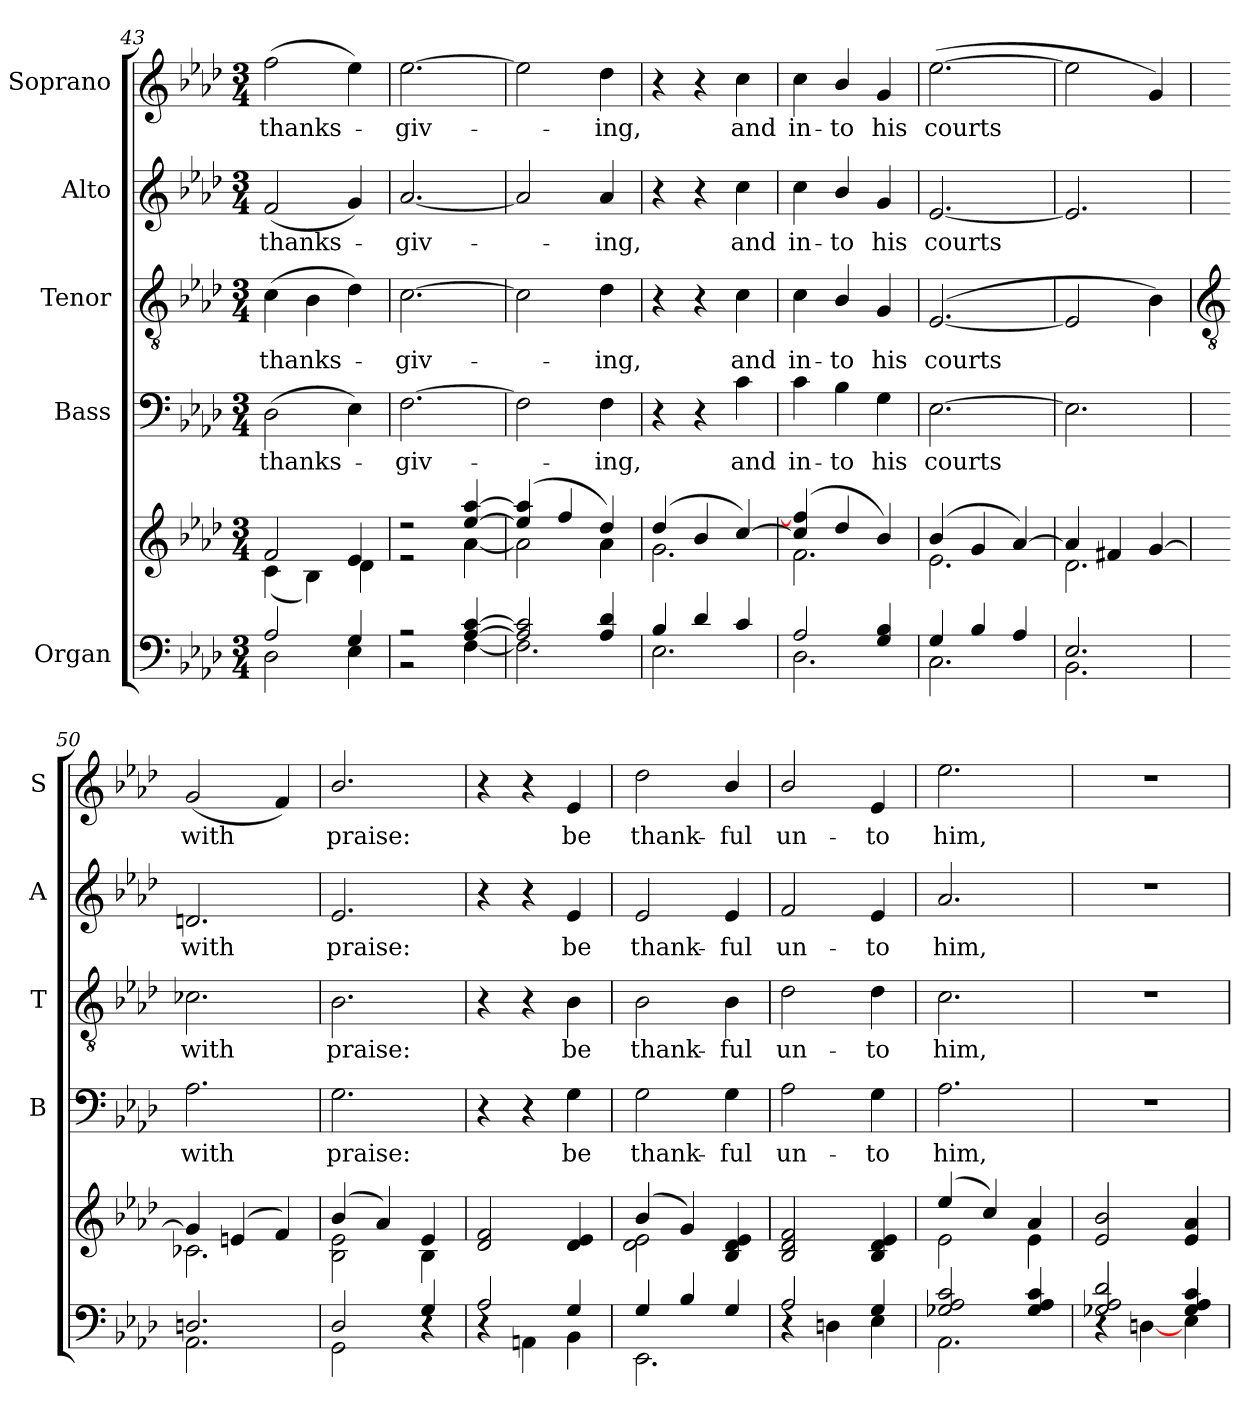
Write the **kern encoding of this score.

**kern	**kern	**kern	**text	**kern	**text	**kern	**text	**kern	**text
*part5	*part5	*part4	*part4	*part3	*part3	*part2	*part2	*part1	*part1
*staff6	*staff5	*staff4	*staff4	*staff3	*staff3	*staff2	*staff2	*staff1	*staff1
*I"Organ	*	*I"Bass	*	*I"Tenor	*	*I"Alto	*	*I"Soprano	*
*	*	*I'B	*	*I'T	*	*I'A	*	*I'S	*
*clefF4	*clefG2	*clefF4	*	*clefGv2	*	*clefG2	*	*clefG2	*
*k[b-e-a-d-]	*k[b-e-a-d-]	*k[b-e-a-d-]	*	*k[b-e-a-d-]	*	*k[b-e-a-d-]	*	*k[b-e-a-d-]	*
*A-:	*A-:	*A-:	*	*A-:	*	*A-:	*	*A-:	*
*M3/4	*M3/4	*M3/4	*	*M3/4	*	*M3/4	*	*M3/4	*
=43	=43	=43	=43	=43	=43	=43	=43	=43	=43
*^	*^	*	*	*	*	*	*	*	*
!	!	!	!	!	!LO:LY:b	!	!LO:LY:b	!	!LO:LY:b	!	!LO:LY:b
2A-/	2D-\	2f/	(<4c\	(>2D-	thanks-	(>4c	thanks-	(<2f	thanks-	(>2ff	thanks-
.	.	.	4B-\)	.	.	4B-	.	.	.	.	.
4G/	4E-\	4e-/	4d-\	4E-)	.	4d-)	.	4g)	.	4ee-)	.
=44	=44	=44	=44	=44	=44	=44	=44	=44	=44	=44	=44
!	!	!	!	!	!LO:LY:b	!	!LO:LY:b	!	!LO:LY:b	!	!LO:LY:b
2r	2r	2r	2r	[2.F	giv-	[2.c	giv-	[2.a-	giv-	[2.ee-	giv-
[4A-/ [4c/	[4F\	[4ee-/ [4aa-/	[4a-\	.	.	.	.	.	.	.	.
=45	=45	=45	=45	=45	=45	=45	=45	=45	=45	=45	=45
2A-/] 2c/]	2.F\]	(>4ee-/] 4aa-/]	2a-\]	2F]	.	2c]	.	2a-]	.	2ee-]	.
.	.	4ff/	.	.	.	.	.	.	.	.	.
!	!	!	!	!	!LO:LY:b	!	!LO:LY:b	!	!LO:LY:b	!	!LO:LY:b
4A-/ 4d-/	.	4dd-/)	4a-\	4F	ing,	4d-	ing,	4a-	ing,	4dd-	ing,
=46	=46	=46	=46	=46	=46	=46	=46	=46	=46	=46	=46
4B-/	2.E-\	(>4dd-/	2.g\	4r	.	4r	.	4r	.	4r	.
4d-/	.	4b-/	.	4r	.	4r	.	4r	.	4r	.
!	!	!	!	!	!LO:LY:b	!	!LO:LY:b	!	!LO:LY:b	!	!LO:LY:b
4c/	.	[4cc/)	.	4c	and	4c	and	4cc	and	4cc	and
=47	=47	=47	=47	=47	=47	=47	=47	=47	=47	=47	=47
!	!	!	!	!	!LO:LY:b	!	!LO:LY:b	!	!LO:LY:b	!	!LO:LY:b
2A-/	2.D-\	(>4cc/] 4ff/]	2.f\	4c	in-	4c	in-	4cc	in-	4cc	in-
!	!	!	!	!	!LO:LY:b	!	!LO:LY:b	!	!LO:LY:b	!	!LO:LY:b
.	.	4dd-/	.	4B-	-to	4B-/	-to	4b-/	-to	4b-/	-to
!	!	!	!	!	!LO:LY:b	!	!LO:LY:b	!	!LO:LY:b	!	!LO:LY:b
4G/ 4B-/	.	4b-/)	.	4G	his	4G	his	4g	his	4g	his
=48	=48	=48	=48	=48	=48	=48	=48	=48	=48	=48	=48
!	!	!	!	!	!LO:LY:b	!	!LO:LY:b	!	!LO:LY:b	!	!LO:LY:b
4G/	2.C\	(>4b-/	2.e-\	[2.E-	courts	(<[2.E-	courts	[2.e-	courts	(>[2.ee-	courts
4B-/	.	4g/	.	.	.	.	.	.	.	.	.
4A-/	.	[4a-/)	.	.	.	.	.	.	.	.	.
=49	=49	=49	=49	=49	=49	=49	=49	=49	=49	=49	=49
2.E-/	2.BB-\	4a-/]	2.d-\	2.E-]	.	2E-]	.	2.e-]	.	2ee-]	.
.	.	4f#X/	.	.	.	.	.	.	.	.	.
.	.	[4g/	.	.	.	4B-)	.	.	.	4g)	.
*v	*v	*	*	*	*	*	*	*	*	*	*
*	*v	*v	*	*	*	*	*	*	*	*
!!LO:LB:g=z
=50	=50	=50	=50	=50	=50	=50	=50	=50	=50
*	*	*	*	*clefGv2	*	*	*	*	*
*^	*^	*	*	*	*	*	*	*	*
*	*^	*	*^	*	*	*	*	*	*	*	*
!	!	!LO:N:vis=1	!	!	!LO:N:vis=1	!	!LO:LY:b	!	!LO:LY:b	!	!LO:LY:b	!	!LO:LY:b
2.Dn/	2.AA-\	2.ryy	4g/]	2.c-X\	2.ryy	2.A-	with	2.c-X	with	2.dn	with	(<2g	with
.	.	.	(>4en/	.	.	.	.	.	.	.	.	.	.
.	.	.	4f/)	.	.	.	.	.	.	.	.	4f)	.
=51	=51	=51	=51	=51	=51	=51	=51	=51	=51	=51	=51	=51	=51
!	!	!LO:N:vis=1	!	!	!LO:N:vis=1	!	!LO:LY:b	!	!LO:LY:b	!	!LO:LY:b	!	!LO:LY:b
2D-/	2GG\	2.ryy	(>4b-/	2B-\ 2e-\	2.ryy	2.G	praise:	2.B-	praise:	2.e-	praise:	2.b-/	praise:
.	.	.	4a-/)	.	.	.	.	.	.	.	.	.	.
4G/	4r	.	4e-/	4B-\	.	.	.	.	.	.	.	.	.
=52	=52	=52	=52	=52	=52	=52	=52	=52	=52	=52	=52	=52	=52
!	!	!LO:N:vis=1	!	!	!LO:N:vis=1	!	!	!	!	!	!	!	!
2A-/	4r	2.ryy	2d-/ 2f/	2ryy	2.ryy	4r	.	4r	.	4r	.	4r	.
.	4AAn\	.	.	.	.	4r	.	4r	.	4r	.	4r	.
!	!	!	!	!	!	!	!LO:LY:b	!	!LO:LY:b	!	!LO:LY:b	!	!LO:LY:b
4G/	4BB-\	.	4d-/ 4e-/	4ryy	.	4G	be	4B-	be	4e-	be	4e-	be
=53	=53	=53	=53	=53	=53	=53	=53	=53	=53	=53	=53	=53	=53
!	!	!LO:N:vis=1	!	!	!LO:N:vis=1	!	!LO:LY:b	!	!LO:LY:b	!	!LO:LY:b	!	!LO:LY:b
4G/	2.EE-\	2.ryy	(>4b-/	2d-\ 2e-\	2.ryy	2G	thank-	2B-	thank-	2e-	thank-	2dd-	thank-
4B-/	.	.	4g/)	.	.	.	.	.	.	.	.	.	.
!	!	!	!	!	!	!	!LO:LY:b	!	!LO:LY:b	!	!LO:LY:b	!	!LO:LY:b
4G/	.	.	4B-/ 4d-/ 4e-/	4ryy	.	4G	-ful	4B-	-ful	4e-	-ful	4b-/	-ful
=54	=54	=54	=54	=54	=54	=54	=54	=54	=54	=54	=54	=54	=54
!	!	!LO:N:vis=1	!	!	!LO:N:vis=1	!	!LO:LY:b	!	!LO:LY:b	!	!LO:LY:b	!	!LO:LY:b
2A-/	4r	2.ryy	2B-/ 2d-/ 2f/	2ryy	2.ryy	2A-	un-	2d-	un-	2f	un-	2b-/	un-
.	4Dn\	.	.	.	.	.	.	.	.	.	.	.	.
!	!	!	!	!	!	!	!LO:LY:b	!	!LO:LY:b	!	!LO:LY:b	!	!LO:LY:b
4G/	4E-\	.	4B-/ 4d-/ 4e-/	4ryy	.	4G	-to	4d-	-to	4e-	-to	4e-	-to
=55	=55	=55	=55	=55	=55	=55	=55	=55	=55	=55	=55	=55	=55
!	!	!LO:N:vis=1	!	!	!LO:N:vis=1	!	!LO:LY:b	!	!LO:LY:b	!	!LO:LY:b	!	!LO:LY:b
2G-X/ 2A-/ 2c/	2.AA-\	2.ryy	(>4ee-/	2e-\	2.ryy	2.A-	him,	2.c	him,	2.a-	him,	2.ee-	him,
.	.	.	4cc/)	.	.	.	.	.	.	.	.	.	.
4G-/ 4A-/ 4c/	.	.	4a-/	4e-\	.	.	.	.	.	.	.	.	.
=56	=56	=56	=56	=56	=56	=56	=56	=56	=56	=56	=56	=56	=56
!	!	!LO:N:vis=1	!	!	!LO:N:vis=1	!LO:N:vis=1	!	!LO:N:vis=1	!	!LO:N:vis=1	!	!LO:N:vis=1	!
2G-X/ 2A-/ 2d-/	4r	2.ryy	2e-/ 2b-/	2ryy	2.ryy	2.r	.	2.r	.	2.r	.	2.r	.
.	[4Dn\	.	.	.	.	.	.	.	.	.	.	.	.
4G-/ 4A-/ 4c/	4E-\	.	4e-/ 4a-/	4ryy	.	.	.	.	.	.	.	.	.
*v	*v	*v	*	*	*	*	*	*	*	*	*	*	*
*	*v	*v	*v	*	*	*	*	*	*	*	*
=	=	=	=	=	=	=	=	=	=
*-	*-	*-	*-	*-	*-	*-	*-	*-	*-
